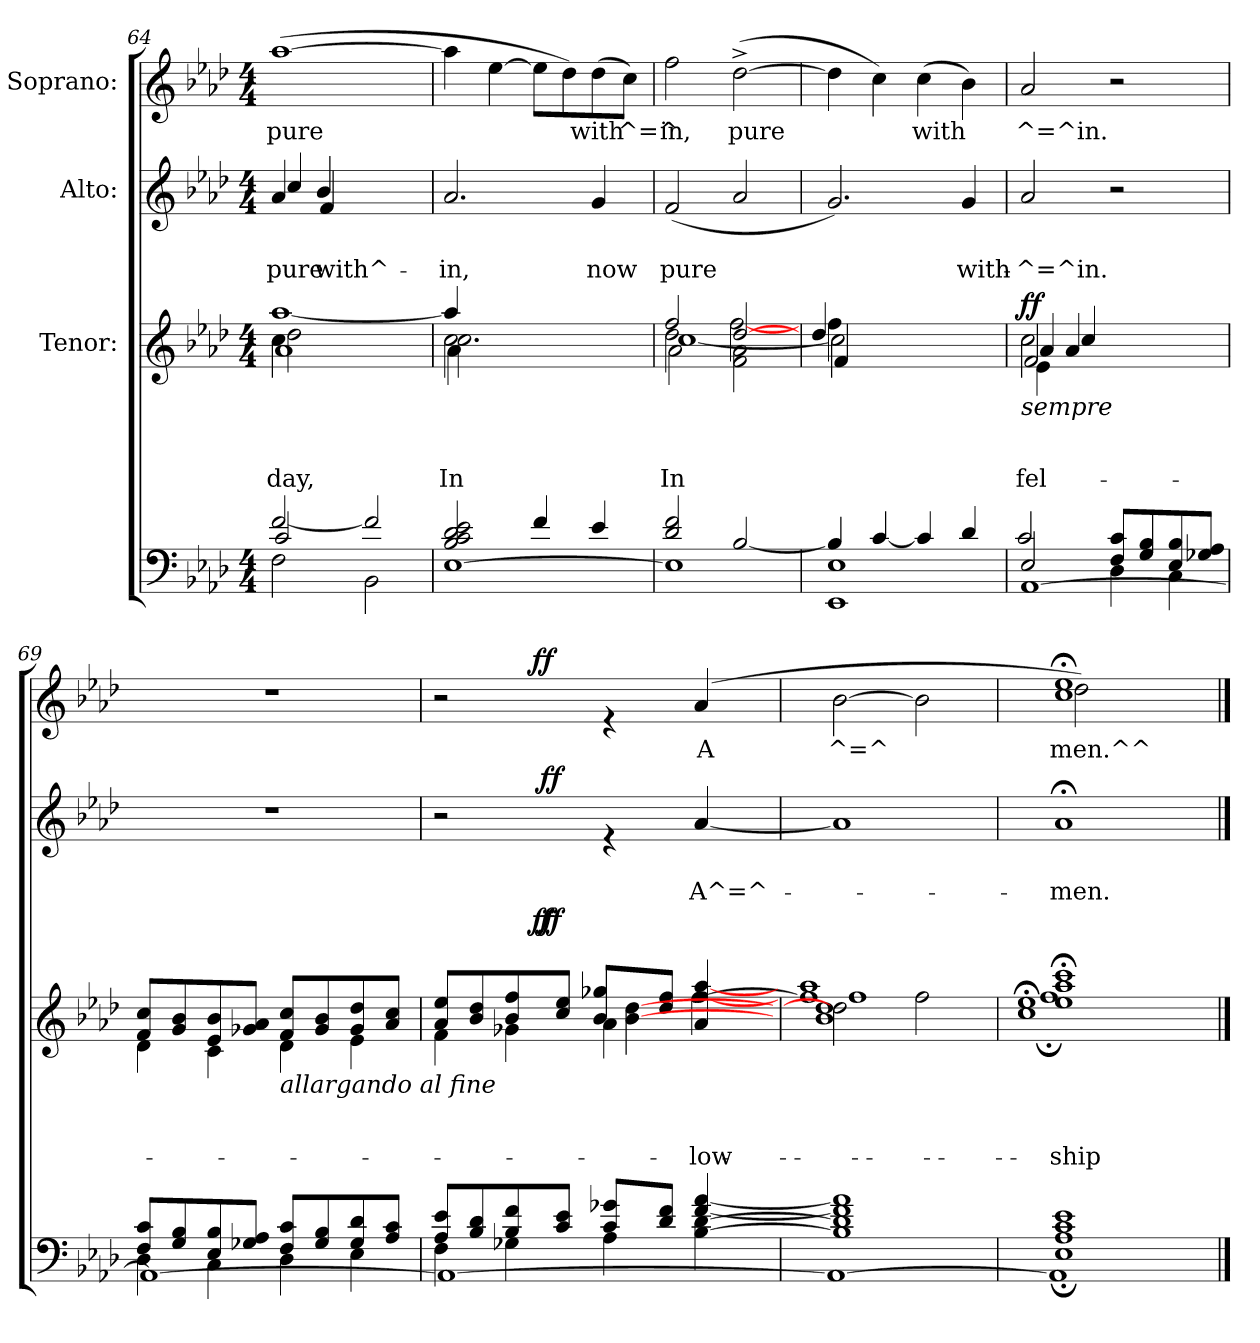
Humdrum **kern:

**kern	**kern	**text	**text	**text	**dynam	**kern	**text	**text	**dynam	**kern	**text	**dynam
*part4	*part3	*part3	*part3	*part3	*part3	*part2	*part2	*part2	*part2	*part1	*part1	*part1
*staff4	*staff3	*staff3	*staff3	*staff3	*staff3	*staff2	*staff2	*staff2	*staff2	*staff1	*staff1	*staff1
*	*I"Tenor:	*	*	*	*	*I"Alto:	*	*	*	*I"Soprano:	*	*
*clefF4	*clefG2	*	*	*	*	*clefG2	*	*	*	*clefG2	*	*
*k[b-e-a-d-]	*k[b-e-a-d-]	*	*	*	*	*k[b-e-a-d-]	*	*	*	*k[b-e-a-d-]	*	*
*A-:	*A-:	*	*	*	*	*A-:	*	*	*	*A-:	*	*
*M4/4	*M4/4	*	*	*	*	*M4/4	*	*	*	*M4/4	*	*
=64	=64	=64	=64	=64	=64	=64	=64	=64	=64	=64	=64	=64
*^	*	*	*	*	*	*	*	*	*	*	*	*
*	*^	*	*	*	*	*	*	*	*	*	*	*	*
!	!	!	!	!	!	!LO:LY:b	!	!	!	!	!	!	!	!
*	*	*	*^	*	*	*	*	*	*	*	*	*	*	*
!	!	!	!	!	!	!	!LO:LY:b	!	!	!	!LO:LY:b	!	!	!LO:LY:b	!
*	*	*	*^	*^	*	*	*	*	*^	*	*	*	*	*	*
2F\	[<2f/	2c/	4cc\	2dd-\	1a-	[<1aa-	.	.	day,	.	4a-/	4cc/	.	pure	.	(>[>1aa-	pure	.
!	!	!	!	!	!	!	!	!	!	!	!	!	!	!LO:LY:b	!	!	!	!
.	.	.	2.ryy	.	.	.	.	.	.	.	4f/	4b-/	.	with^-	.	.	.	.
2BB-\	2f/]	2ryy	.	2ryy	.	.	.	.	.	.	2ryy	2ryy	.	.	.	.	.	.
=65	=65	=65	=65	=65	=65	=65	=65	=65	=65	=65	=65	=65	=65	=65	=65	=65	=65	=65
!	!	!	!	!	!	!	!	!	!LO:LY:b	!	!	!	!	!	!	!	!	!
!	!	!	!	!	!	!	!	!	!LO:LY:b	!	!	!	!	!LO:LY:b	!	!	!	!
*	*v	*v	*	*	*	*	*	*	*	*	*v	*v	*	*	*	*	*	*
[>1E-	2B-/ 2c/ 2d-/ 2e-/	2cc\	2.cc\	4a-\	4aa-/]	.	.	In	.	2.a-/	.	-in,	.	4aa-\]	.	.
.	.	.	.	4ryy	4ryy	.	.	.	.	.	.	.	.	[>4ee-\	.	.
.	4f/	4ryy	.	2ryy	2ryy	.	.	.	.	.	.	.	.	8ee-\L]	.	.
.	.	.	.	.	.	.	.	.	.	.	.	.	.	8dd-\)	.	.
!	!	!	!	!	!	!	!	!	!	!	!	!LO:LY:b	!	!	!LO:LY:b	!
.	4e-/	4ryy	4ryy	.	.	.	.	.	.	4g/	.	now	.	(>8dd-\	with	.
!	!	!	!	!	!	!	!	!	!	!	!	!	!	!	!LO:LY:b	!
.	.	.	.	.	.	.	.	.	.	.	.	.	.	8cc\J)	^=^	.
=66	=66	=66	=66	=66	=66	=66	=66	=66	=66	=66	=66	=66	=66	=66	=66	=66
!	!	!	!	!	!	!	!	!LO:LY:b	!	!	!	!LO:LY:b	!	!	!LO:LY:b	!
1E-]	2d-/ 2f/	2dd-\	[>1cc	2ff/	2a-\	.	.	In	.	(<2f/	.	pure	.	2ff\	in,	.
!	!	!	!	!	!	!	!	!	!	!	!	!	!	!	!LO:LY:b	!
.	[<2B-/	[<2dd-/	.	2f\ 2a-\	[>2ff\	.	.	.	.	2a-/	.	.	.	(>[>2dd-^>\	pure	.
=67	=67	=67	=67	=67	=67	=67	=67	=67	=67	=67	=67	=67	=67	=67	=67	=67
1EE- 1E-	4B-/]	4ff\	2cc\]	4f/	4dd-/	.	.	.	.	2.g/)	.	.	.	4dd-\]	.	.
.	[<4c/	2ryy	.	2ryy	2ryy	.	.	.	.	.	.	.	.	4cc\)	.	.
!	!	!	!	!	!	!	!	!	!	!	!	!	!	!	!LO:LY:b	!
.	4c/]	.	2ryy	.	.	.	.	.	.	.	.	.	.	(>4cc\	with	.
!	!	!	!	!	!	!	!	!	!	!	!	!LO:LY:b	!	!	!	!
.	4d-/	4ryy	.	4ryy	4ryy	.	.	.	.	4g/	.	with-	.	4b-\)	.	.
!!LO:LB:g=z
=68	=68	=68	=68	=68	=68	=68	=68	=68	=68	=68	=68	=68	=68	=68	=68	=68
*	*^	*	*	*	*	*	*	*	*	*	*	*	*	*	*	*
!	!	!	!LO:TX:b:i:t=sempre	!	!	!	!	!	!	!	!	!	!	!	!	!	!
!	!	!	!	!	!	!	!	!	!LO:LY:b	!	!	!	!	!	!	!	!
!	!	!	!	!	!	!	!	!	!LO:LY:b	!LO:DY:b	!	!	!LO:LY:b	!	!	!LO:LY:b	!
2E-/	2c/	[<1AA-	2cc\	2f/	4a-/	4e-\	.	.	-fel-	ff	2a-/	.	-^=^in.	.	2a-/	^=^in.	.
.	.	.	.	.	4a-/	4cc/	.	.	.	.	.	.	.	.	.	.	.
4D-\	8F/ 8c/L	.	2ryy	2ryy	2ryy	2ryy	.	.	.	.	2r	.	.	.	2r	.	.
.	8G/ 8B-/	.	.	.	.	.	.	.	.	.	.	.	.	.	.	.	.
4C\	8E-/ 8B-/	.	.	.	.	.	.	.	.	.	.	.	.	.	.	.	.
.	8G-X/ 8A-/J	.	.	.	.	.	.	.	.	.	.	.	.	.	.	.	.
*	*	*	*	*v	*v	*v	*	*	*	*	*	*	*	*	*	*	*
=69	=69	=69	=69	=69	=69	=69	=69	=69	=69	=69	=69	=69	=69	=69	=69
4D-\	8F/ 8c/L	1AA-_	8f/ 8cc/L	4d-\	.	.	.	.	1r	.	.	.	1r	.	.
.	8G/ 8B-/	.	8g/ 8b-/	.	.	.	.	.	.	.	.	.	.	.	.
4C\	8E-/ 8B-/	.	8e-/ 8b-/	4c\	.	.	.	.	.	.	.	.	.	.	.
.	8G-X/ 8A-/J	.	8g-X/ 8a-/J	.	.	.	.	.	.	.	.	.	.	.	.
!	!	!	!LO:TX:b:i:t=allargando  al  fine	!	!	!	!	!	!	!	!	!	!	!	!
4D-\	8F/ 8c/L	.	8f/ 8cc/L	4d-\	.	.	.	.	.	.	.	.	.	.	.
.	8G-/ 8B-/	.	8g-/ 8b-/	.	.	.	.	.	.	.	.	.	.	.	.
4E-\	8G-/ 8d-/	.	8g-/ 8dd-/	4e-\	.	.	.	.	.	.	.	.	.	.	.
.	8A-/ 8c/J	.	8a-/ 8cc/J	.	.	.	.	.	.	.	.	.	.	.	.
=70	=70	=70	=70	=70	=70	=70	=70	=70	=70	=70	=70	=70	=70	=70	=70
*	*	*	*^	*^	*	*	*	*	*^	*	*	*	*^	*	*
4F\	8A-/ 8e-/L	1AA-_	3ryy	8a-/ 8ee-/L	4f\	2.ryy	.	.	.	.	2r	4ryy	.	.	.	2r	3ryy	.	.
.	8B-/ 8d-/	.	.	8b-/ 8dd-/	.	.	.	.	.	.	.	.	.	.	.	.	.	.	.
4G-X\	8B-/ 8f/	.	.	8b-/ 8ff/	4g-X\	.	.	.	.	.	.	16.ryy	.	.	.	.	.	.	.
!	!	!	!	!	!	!	!	!	!	!LO:DY:a	!	!	!	!	!	!	!	!	!LO:DY:a
.	.	.	96ryy	.	.	.	.	.	.	ff	.	.	.	.	.	.	3%2ryy	.	ff
!	!	!	!	!	!	!	!	!	!	!LO:DY:a	!	!	!	!	!LO:DY:a	!	!	!	!
.	.	.	48%19ryy	.	.	.	.	.	.	ff	.	2ryy	.	.	ff	.	.	.	.
.	8c/ 8e-/J	.	.	8cc/ 8ee-/J	.	.	.	.	.	.	.	.	.	.	.	.	.	.	.
4A-\	8c/ 8g-X/L	.	.	4a-\	8b-/ 8gg-X/L	.	.	.	.	.	4re	.	.	.	.	4re	.	.	.
.	8d-/ 8f/J	.	.	.	8dd-/ 8ff/J	.	.	.	.	.	.	.	.	.	.	.	.	.	.
.	.	.	[>4b-\ [>4dd-\	.	.	.	.	.	.	.	.	.	.	.	.	.	.	.	.
!	!	!	!	!	!	!	!	!	!LO:LY:b	!	!	!	!	!	!	!	!	!	!
!	!	!	!	!	!	!	!	!	!LO:LY:b	!	!	!	!	!LO:LY:b	!	!	!	!LO:LY:b	!
[>4B-\ [>4d-\	[<4f/ [<4a-/	.	.	4a-/	[>4ff\	[<4ff/ [<4aa-/	.	.	-low-	.	[<4a-/	.	.	A^=^-	.	(<4a-/	.	A	.
.	.	.	.	.	.	.	.	.	.	.	.	8ryy	.	.	.	.	.	.	.
.	.	.	.	.	.	.	.	.	.	.	.	32ryy	.	.	.	.	.	.	.
.	.	.	96ryy	.	.	.	.	.	.	.	.	.	.	.	.	.	.	.	.
=71	=71	=71	=71	=71	=71	=71	=71	=71	=71	=71	=71	=71	=71	=71	=71	=71	=71	=71	=71
!	!	!	!	!	!	!	!	!	!	!	!	!	!	!	!	!	!	!LO:LY:b	!
*	*	*	*	*	*	*	*	*	*	*	*v	*v	*	*	*	*	*	*	*
*	*	*	*	*	*	*	*	*	*	*	*	*	*	*	*v	*v	*	*
1B-] 1d-]	1f] 1a-]	1AA-_	2dd-\]	1ff	1ff] 1aa-	1b- 1dd-	.	.	.	.	1a-]	.	.	.	[>2b-\	^=^	.
.	.	.	2ff\	.	.	.	.	.	.	.	.	.	.	.	2b-\]	.	.
=72	=72	=72	=72	=72	=72	=72	=72	=72	=72	=72	=72	=72	=72	=72	=72	=72	=72
!	!	!	!	!	!	!	!	!	!LO:LY:b	!	!	!	!	!	!	!	!
!	!	!	!	!	!	!	!	!	!LO:LY:b	!	!	!	!LO:LY:b	!	!	!LO:LY:b	!
*	*	*	*	*	*	*	*	*	*	*	*	*	*	*	*^	*	*
1E- 1A-	1c;< 1e-;<	1AA-]	1ee-;<	1ff;<	1aa- 1ccc	1cc;< 1ee-;<	.	.	ship	.	1a-;	.	-men.	.	1cc;< 1ee-;<	2dd-\)	men.^^-	.
.	.	.	.	.	.	.	.	.	.	.	.	.	.	.	.	2ryy	.	.
*v	*v	*v	*	*	*	*	*	*	*	*	*	*	*	*	*v	*v	*	*
*	*v	*v	*v	*v	*	*	*	*	*	*	*	*	*	*	*
==	==	==	==	==	==	==	==	==	==	==	==	==
*-	*-	*-	*-	*-	*-	*-	*-	*-	*-	*-	*-	*-
